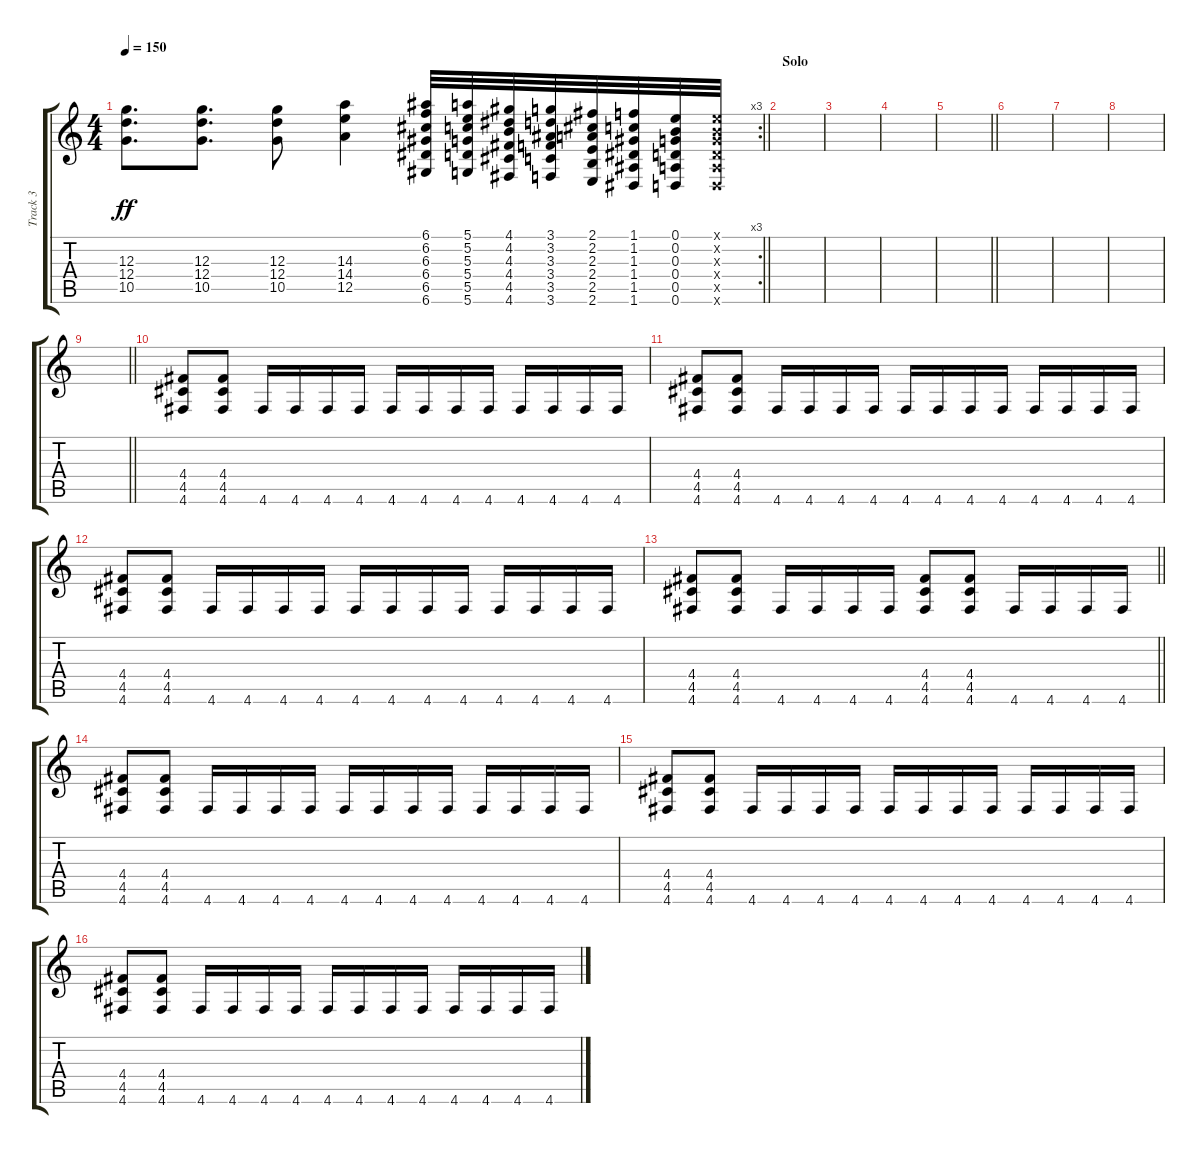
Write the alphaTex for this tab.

\track ("Track 3" "Track 3") {instrument overdrivenguitar}
\staff {score tabs}
\tuning (E4 B3 G3 D3 A2 D2) {hide}
\rc 3
\ts (4 4)
\tempo 150
\clef g2
\barLineRight lightlight
\ks c
(12.3 12.4 10.5).8{d dy ff} (12.3 12.4 10.5).8{d} (12.3 12.4 10.5).8 (14.3 14.4 12.5).4 (6.1 6.2 6.3 6.4 6.5 6.6).32 (5.1 5.2 5.3 5.4 5.5 5.6).32 (4.1 4.2 4.3 4.4 4.5 4.6).32 (3.1 3.2 3.3 3.4 3.5 3.6).32 (2.1 2.2 2.3 2.4 2.5 2.6).32 (1.1 1.2 1.3 1.4 1.5 1.6).32 (0.1 0.2 0.3 0.4 0.5 0.6).32 (0.1{x} 0.2{x} 0.3{x} 0.4{x} 0.5{x} 0.6{x}).32 |
\section ("" "Solo")
|
|
|
\barLineRight lightlight
|
|
|
|
\barLineRight lightlight
|
(4.4 4.5 4.6).8 (4.4 4.5 4.6).8 4.6.16 4.6.16 4.6.16 4.6.16 4.6.16 4.6.16 4.6.16 4.6.16 4.6.16 4.6.16 4.6.16 4.6.16 |
(4.4 4.5 4.6).8 (4.4 4.5 4.6).8 4.6.16 4.6.16 4.6.16 4.6.16 4.6.16 4.6.16 4.6.16 4.6.16 4.6.16 4.6.16 4.6.16 4.6.16 |
(4.4 4.5 4.6).8 (4.4 4.5 4.6).8 4.6.16 4.6.16 4.6.16 4.6.16 4.6.16 4.6.16 4.6.16 4.6.16 4.6.16 4.6.16 4.6.16 4.6.16 |
\barLineRight lightlight
(4.4 4.5 4.6).8 (4.4 4.5 4.6).8 4.6.16 4.6.16 4.6.16 4.6.16 (4.4 4.5 4.6).8 (4.4 4.5 4.6).8 4.6.16 4.6.16 4.6.16 4.6.16 |
(4.4 4.5 4.6).8 (4.4 4.5 4.6).8 4.6.16 4.6.16 4.6.16 4.6.16 4.6.16 4.6.16 4.6.16 4.6.16 4.6.16 4.6.16 4.6.16 4.6.16 |
(4.4 4.5 4.6).8 (4.4 4.5 4.6).8 4.6.16 4.6.16 4.6.16 4.6.16 4.6.16 4.6.16 4.6.16 4.6.16 4.6.16 4.6.16 4.6.16 4.6.16 |
(4.4 4.5 4.6).8 (4.4 4.5 4.6).8 4.6.16 4.6.16 4.6.16 4.6.16 4.6.16 4.6.16 4.6.16 4.6.16 4.6.16 4.6.16 4.6.16 4.6.16
